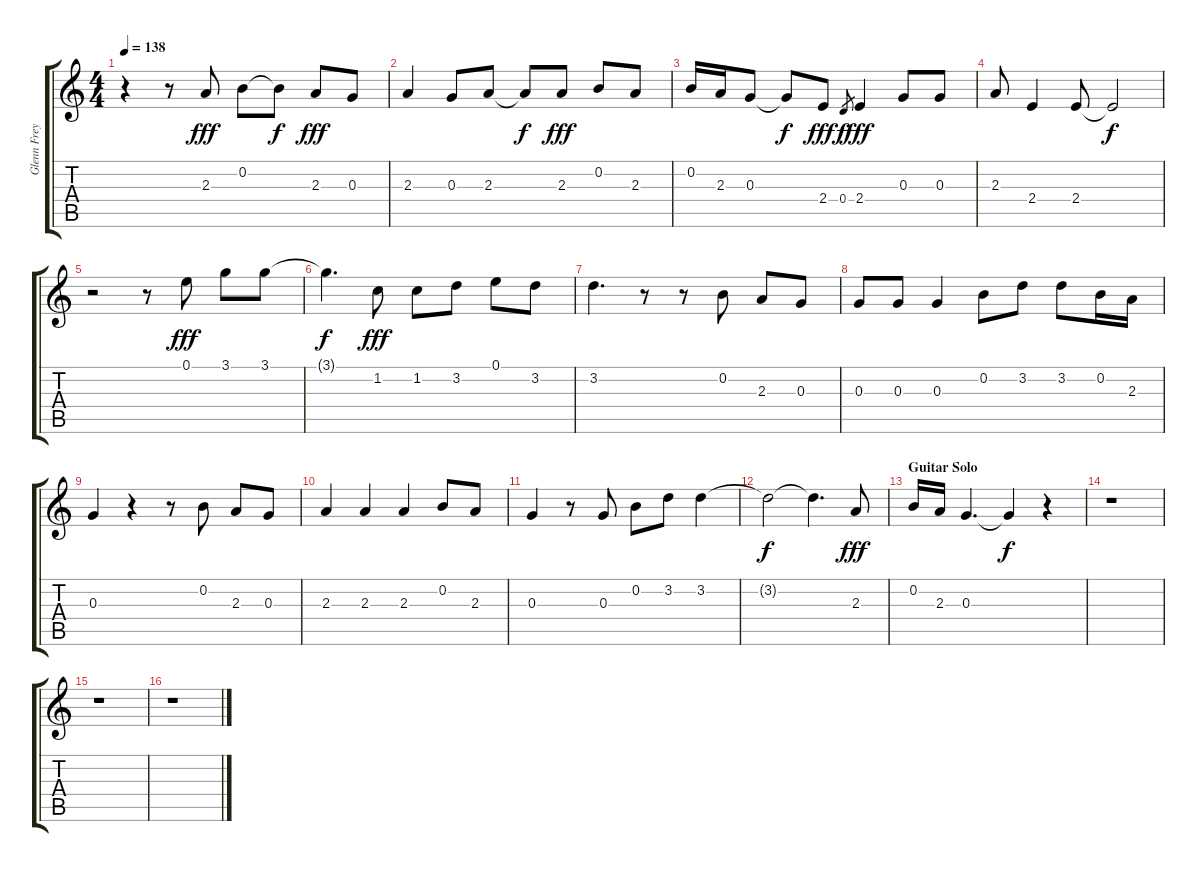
\track ("Glenn Frey" "Glenn Frey") {instrument electricguitarjazz}
\staff {score tabs}
\tuning (E4 B3 G3 D3 A2 E2) {hide}
\ts (4 4)
\tempo 138
\clef g2
\ks c
r.4{dy fff} r.8 2.3.8 0.2.8 0.2{t}.8{dy f} 2.3.8{dy fff} 0.3.8 |
2.3.4 0.3.8 2.3.8 2.3{t}.8{dy f} 2.3.8{dy fff} 0.2.8 2.3.8 |
0.2.16 2.3.16 0.3.8 0.3{t}.8{dy f} 2.4.8{dy fff} 0.4.8{gr dy f} 2.4.4{dy fff} 0.3.8 0.3.8 |
2.3.8 2.4.4 2.4.8 2.4{t}.2{dy f} |
r.2 r.8 0.1.8{dy fff} 3.1.8 3.1.8 |
3.1{t}.4{d dy f} 1.2.8{dy fff} 1.2.8 3.2.8 0.1.8 3.2.8 |
3.2.4{d} r.8 r.8 0.2.8 2.3.8 0.3.8 |
0.3.8 0.3.8 0.3.4 0.2.8 3.2.8 3.2.8 0.2.16 2.3.16 |
0.3.4 r.4 r.8 0.2.8 2.3.8 0.3.8 |
2.3.4 2.3.4 2.3.4 0.2.8 2.3.8 |
0.3.4 r.8 0.3.8 0.2.8 3.2.8 3.2.4 |
3.2{t}.2{dy f} 3.2{t}.4{d} 2.3.8{dy fff} |
\section ("" "Guitar Solo")
0.2.16 2.3.16 0.3.4{d} 0.3{t}.4{dy f} r.4 |
r.1 |
r.1 |
r.1
